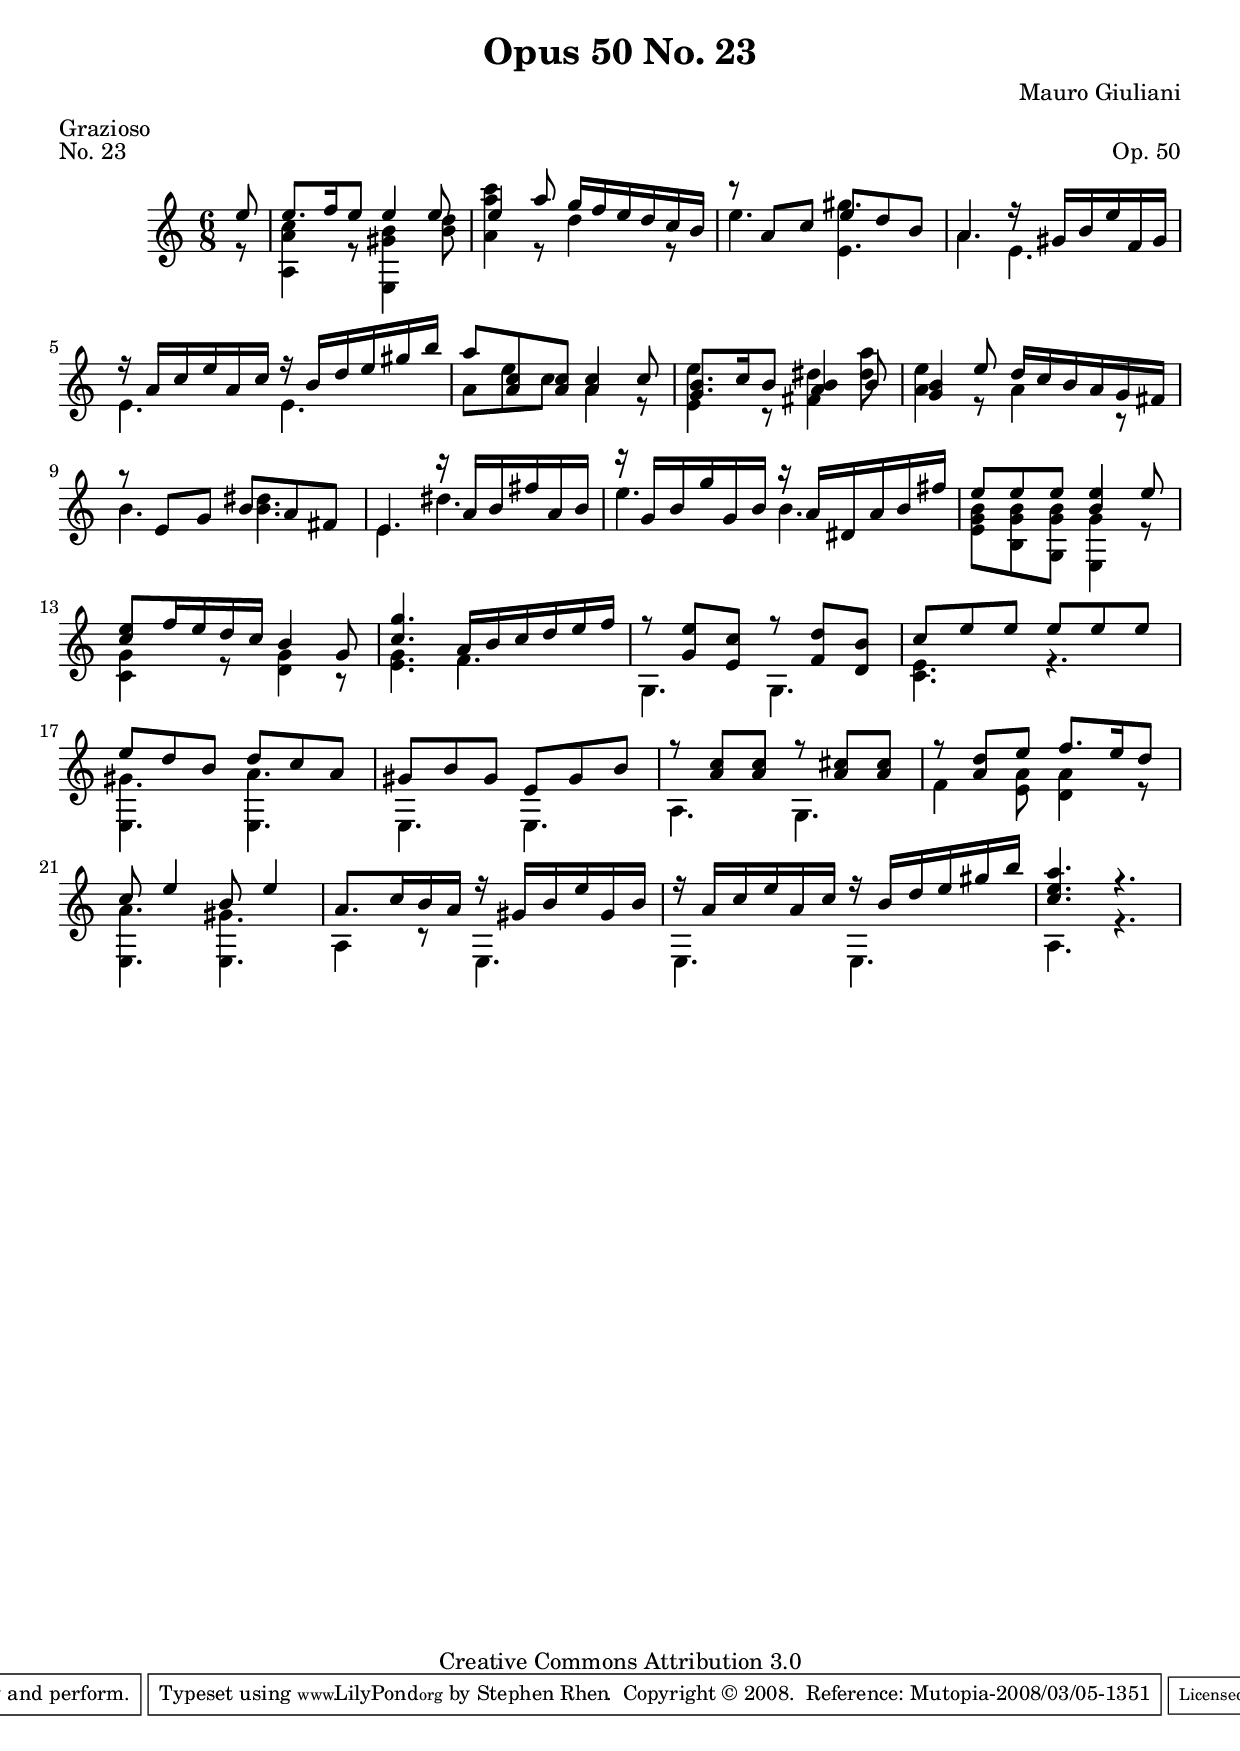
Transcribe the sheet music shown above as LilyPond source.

\version "2.10.33"

\header {
  title             = "Opus 50 No. 23"
  composer          = "Mauro Giuliani"
  meter             = "Grazioso"
  opus              = "Op. 50"
  piece             = "No. 23"
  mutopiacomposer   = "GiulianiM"
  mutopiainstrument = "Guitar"
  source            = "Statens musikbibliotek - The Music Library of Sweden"
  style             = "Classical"
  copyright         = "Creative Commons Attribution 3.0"
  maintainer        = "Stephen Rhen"
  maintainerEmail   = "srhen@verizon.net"
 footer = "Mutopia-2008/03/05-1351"
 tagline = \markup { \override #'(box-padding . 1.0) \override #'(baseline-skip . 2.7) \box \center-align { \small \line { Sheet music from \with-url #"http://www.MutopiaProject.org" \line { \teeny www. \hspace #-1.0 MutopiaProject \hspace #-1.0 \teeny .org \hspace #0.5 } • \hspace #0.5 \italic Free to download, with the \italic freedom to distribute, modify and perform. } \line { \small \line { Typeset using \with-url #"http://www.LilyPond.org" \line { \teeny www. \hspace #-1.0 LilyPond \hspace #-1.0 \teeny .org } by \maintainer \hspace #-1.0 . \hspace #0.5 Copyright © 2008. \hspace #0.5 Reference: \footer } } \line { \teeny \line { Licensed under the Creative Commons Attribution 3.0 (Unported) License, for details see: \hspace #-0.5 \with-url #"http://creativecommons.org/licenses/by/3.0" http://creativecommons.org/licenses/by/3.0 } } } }
}

saprano = \relative c'' {
  \stemUp
  \partial 8*1 e8
  e8. f16 e8 e4 e8
  e4 a8 g16 f e d c b
  r8 a c e d b
  a4. r16 gis b e f, gis
%5
  r16 a c e a, c r b d e gis b
  a8 <a, c> <a c> <a c>4 c8
  <g b>8. c16 b8 <a b>4 b8
  <g b>4 e'8 d16 c b a g fis
  r8 e g b a fis
%10
  e4. r16 a b fis' a, b
  r16 g b g' g, b r a dis, a' b fis'
  e8 e e <b e>4 e8
  <c e>8 f16 e d c b4 g8
  <c g'>4. a16 b c d e f
%15
  r8 <g, e'> <e c'> r <f d'> <d b'>
  c'8 e e e e e
  e8 d b d c a
  gis8 b gis e gis b
  r8 <a c> <a c> r <a cis> <a cis>
%20
  r8 <a d> e' f8. e16 d8
  c8 e4 b8 e4
  a,8. c16 b a r gis b e gis, b
  r16 a c e a, c r b d e gis b
  <c, e a>4. r
}

bass = \relative a {
  \partial 8*1 r8
  <a a' c>4 r8 <e gis' b>4 <b'' d>8
  <a a' c>4 r8 d4 r8
  e4. <e, gis'>4.
  a4. e
%5
  e4. e
  a8 e' c a4 r8
  <e e'>4 r8 <fis dis'>4 <dis' a'>8
  <a e'>4 r8 a4 r8
  b4. <b dis>
%10
  e,4. dis'
  e4. b
  <e, g b>8 <b g' b> <g g' b> <e g'>4 r8
  <c' g'>4 r8 <d g>4 r8
  <e g>4. f
%15
  g,4. g
  <c e>4. r
  <e, gis'>4. <e a'>
  e4. e
  a4. g
%20
  f'4 <e a>8 <d a'>4 r8
  <e, a'>4. <e gis'>
  a4 r8 e4.
  e4. e
  a4. r
}


\score {
  {
    \key a \minor
    \time 6/8
    << \saprano \\ \bass >>
  }
  \layout {
    \context {
      \Staff
      midiInstrument = "acoustic guitar (nylon)"
      \override NoteCollision #'merge-differently-headed = ##t
      \override NoteCollision #'merge-differently-dotted = ##t
    }
  }
  \midi {
    \context {
      \Score
      tempoWholesPerMinute = #(ly:make-moment 92 4)
    }
  }
}
